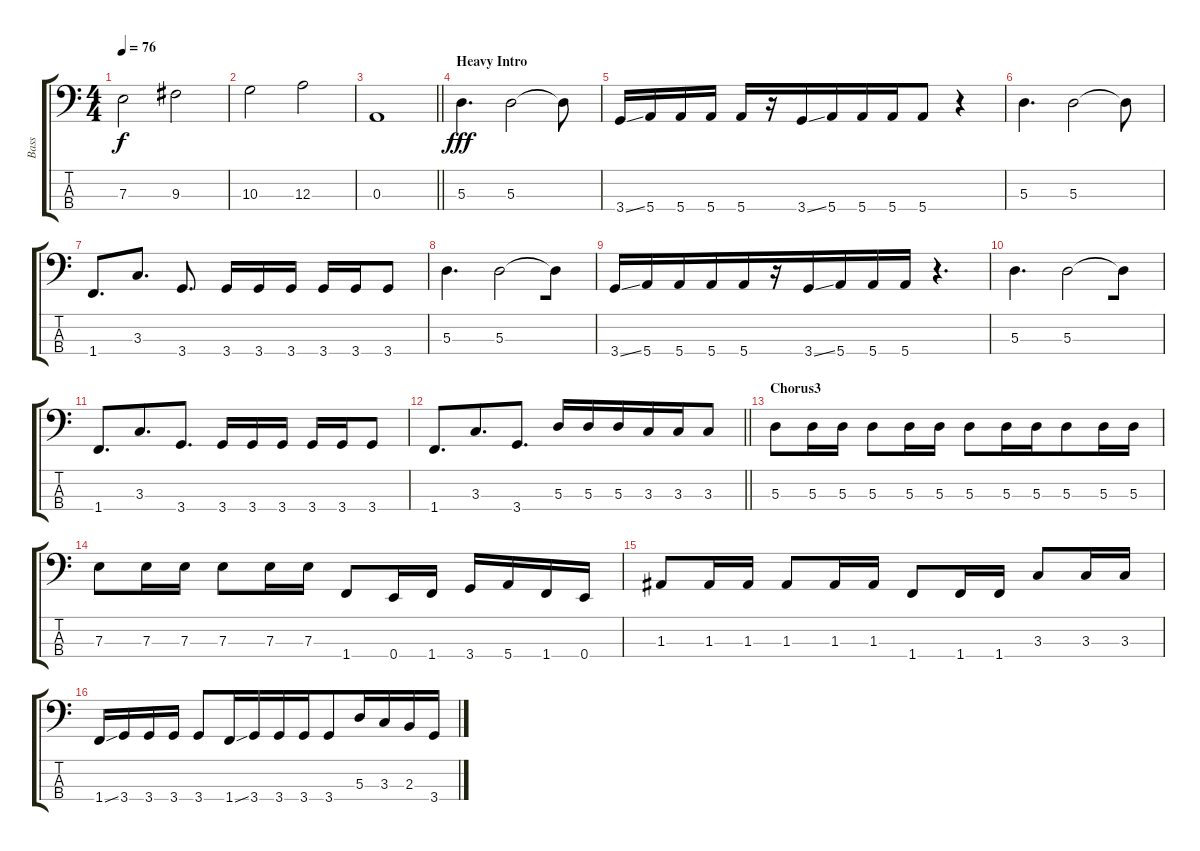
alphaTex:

\track ("Bass" "Bass") {instrument electricbasspick}
\staff {score tabs}
\tuning (G2 D2 A1 E1) {hide}
\ts (4 4)
\tempo 76
\clef f4
\ks c
7.3.2{dy f} 9.3.2 |
10.3.2 12.3.2 |
\barLineRight lightlight
0.3.1 |
\section ("" "Heavy Intro")
5.3.4{d dy fff beam merge} 5.3.2 5.3{t}.8 |
3.4{ss}.16 5.4.16 5.4.16 5.4.16 5.4.16{beam merge} r.16 3.4{ss}.16 5.4.16{beam merge} 5.4.16 5.4.16 5.4.8 r.4 |
5.3.4{d beam merge} 5.3.2 5.3{t}.8 |
1.4.8{d} 3.3.8{d} 3.4.8{d} 3.4.16 3.4.16 3.4.16 3.4.16 3.4.16 3.4.8 |
5.3.4{d beam merge} 5.3.2{beam merge} 5.3{t}.8 |
3.4{ss}.16{beam merge} 5.4.16{beam merge} 5.4.16{beam merge} 5.4.16{beam merge} 5.4.16{beam merge} r.16{beam merge} 3.4{ss}.16{beam merge} 5.4.16{beam merge} 5.4.16{beam merge} 5.4.16{beam merge} r.4{d} |
5.3.4{d beam merge} 5.3.2{beam merge} 5.3{t}.8 |
1.4.8{d} 3.3.8{d beam merge} 3.4.8{d} 3.4.16{beam merge} 3.4.16 3.4.16 3.4.16 3.4.16 3.4.8 |
\barLineRight lightlight
1.4.8{d} 3.3.8{d beam merge} 3.4.8{d} 5.3.16 5.3.16 5.3.16{beam merge} 3.3.16 3.3.16 3.3.8 |
\section ("" "Chorus3")
5.3.8 5.3.16{beam merge} 5.3.16 5.3.8{beam merge} 5.3.16 5.3.16 5.3.8 5.3.16 5.3.16{beam merge} 5.3.8 5.3.16 5.3.16 |
7.3.8 7.3.16 7.3.16 7.3.8 7.3.16 7.3.16 1.4.8 0.4.16 1.4.16 3.4.16 5.4.16 1.4.16 0.4.16 |
1.3.8 1.3.16 1.3.16 1.3.8 1.3.16 1.3.16 1.4.8 1.4.16 1.4.16 3.3.8 3.3.16 3.3.16 |
1.4{ss}.16 3.4.16 3.4.16 3.4.16 3.4.8 1.4{ss}.16{beam merge} 3.4.16{beam merge} 3.4.16{beam merge} 3.4.16{beam merge} 3.4.8{beam merge} 5.3.16{beam merge} 3.3.16{beam merge} 2.3.16 3.4.16
